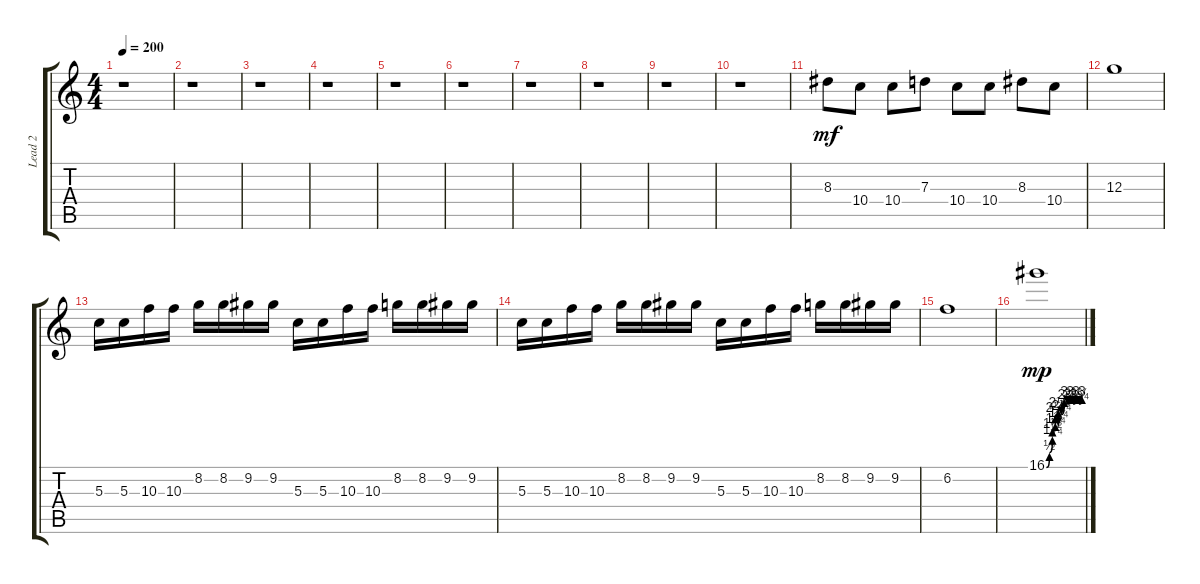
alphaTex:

\track ("Lead 2" "Lead 2") {instrument distortionguitar}
\staff {score tabs}
\tuning (E4 B3 G3 D3 A2 E2) {hide}
\ts (4 4)
\section ("" "")
\tempo 200
\clef g2
\ks c
r.1{dy f} |
r.1 |
r.1 |
r.1 |
r.1 |
r.1 |
r.1 |
r.1 |
\section ("" "")
r.1 |
r.1 |
8.3.8{dy mf} 10.4.8 10.4.8 7.3.8 10.4.8 10.4.8 8.3.8 10.4.8 |
12.3.1 |
5.3.16 5.3.16 10.3.16 10.3.16 8.2.16 8.2.16 9.2.16 9.2.16 5.3.16 5.3.16 10.3.16 10.3.16 8.2.16 8.2.16 9.2.16 9.2.16 |
5.3.16 5.3.16 10.3.16 10.3.16 8.2.16 8.2.16 9.2.16 9.2.16 5.3.16 5.3.16 10.3.16 10.3.16 8.2.16 8.2.16 9.2.16 9.2.16 |
6.2.1 |
16.1{be (custom 0 0 5 2 10 5 10 6 15 7 15 9 20 7 20 10 25 9 30 12 35 11 40 12 45 11 50 12 55 11 60 12)}.1{dy mp}
